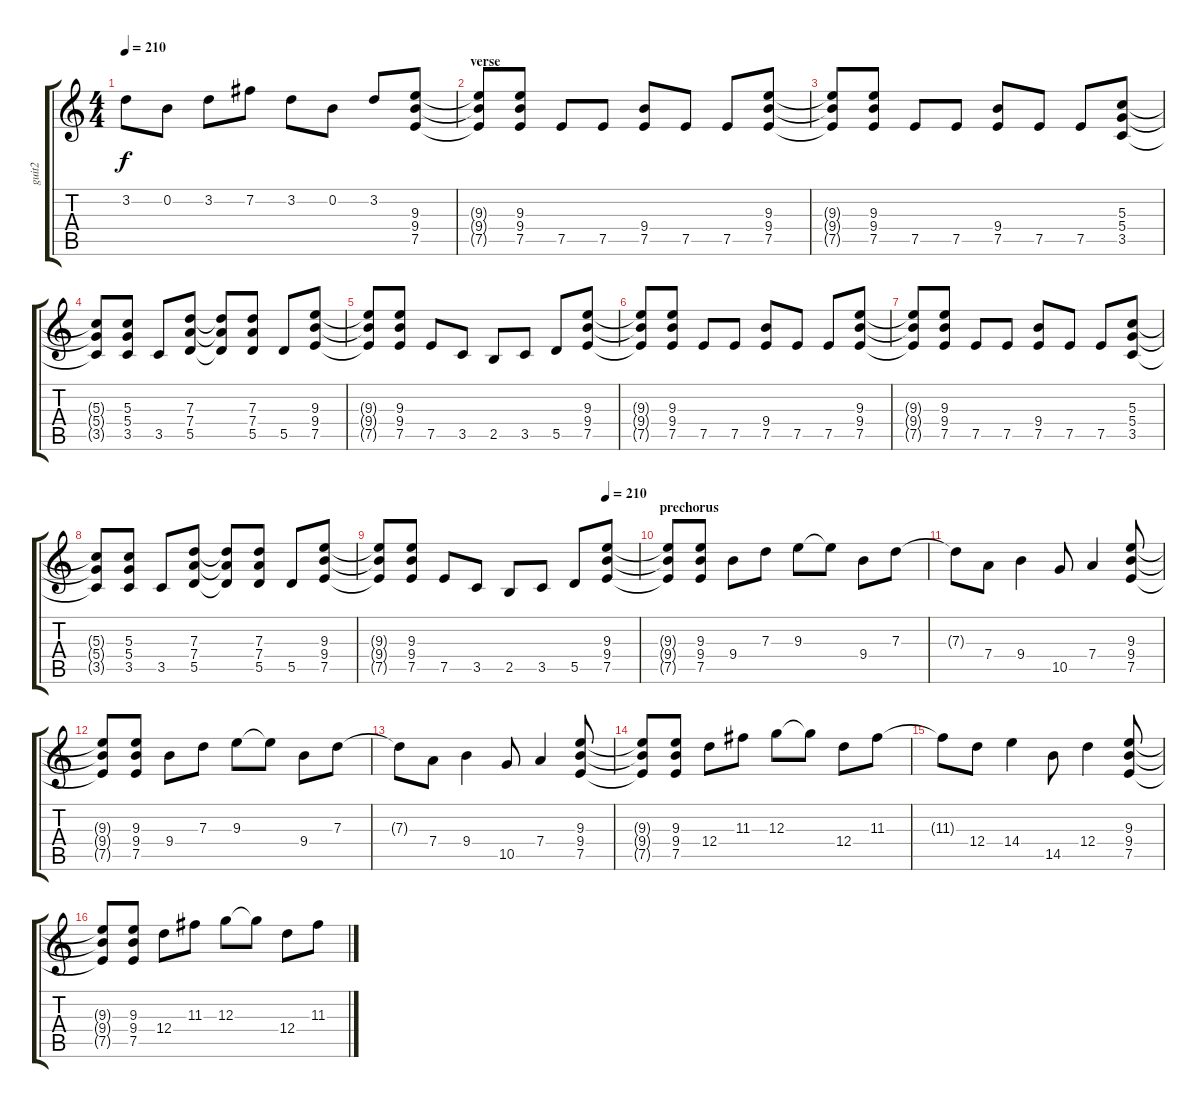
\track ("guit2" "guit2") {instrument distortionguitar}
\staff {score tabs}
\tuning (E4 B3 G3 D3 A2 E2) {hide}
\ts (4 4)
\tempo 210
\clef g2
\ks c
3.2.8{dy f} 0.2.8 3.2.8 7.2.8 3.2.8 0.2.8 3.2.8 (9.3 9.4 7.5).8 |
\section ("" "verse")
(9.3{t} 9.4{t} 7.5{t}).8 (9.3 9.4 7.5).8 7.5.8 7.5.8 (9.4 7.5).8 7.5.8 7.5.8 (9.3 9.4 7.5).8 |
(9.3{t} 9.4{t} 7.5{t}).8 (9.3 9.4 7.5).8 7.5.8 7.5.8 (9.4 7.5).8 7.5.8 7.5.8 (5.3 5.4 3.5).8 |
(5.3{t} 5.4{t} 3.5{t}).8 (5.3 5.4 3.5).8 3.5.8 (7.3 7.4 5.5).8 (7.3{t} 7.4{t} 5.5{t}).8 (7.3 7.4 5.5).8 5.5.8 (9.3 9.4 7.5).8 |
(9.3{t} 9.4{t} 7.5{t}).8 (9.3 9.4 7.5).8 7.5.8 3.5.8 2.5.8 3.5.8 5.5.8 (9.3 9.4 7.5).8 |
(9.3{t} 9.4{t} 7.5{t}).8 (9.3 9.4 7.5).8 7.5.8 7.5.8 (9.4 7.5).8 7.5.8 7.5.8 (9.3 9.4 7.5).8 |
(9.3{t} 9.4{t} 7.5{t}).8 (9.3 9.4 7.5).8 7.5.8 7.5.8 (9.4 7.5).8 7.5.8 7.5.8 (5.3 5.4 3.5).8 |
(5.3{t} 5.4{t} 3.5{t}).8 (5.3 5.4 3.5).8 3.5.8 (7.3 7.4 5.5).8 (7.3{t} 7.4{t} 5.5{t}).8 (7.3 7.4 5.5).8 5.5.8 (9.3 9.4 7.5).8 |
\tempo (210 0.875)
(9.3{t} 9.4{t} 7.5{t}).8 (9.3 9.4 7.5).8 7.5.8 3.5.8 2.5.8 3.5.8 5.5.8 (9.3 9.4 7.5).8 |
\section ("" "prechorus")
(9.3{t} 9.4{t} 7.5{t}).8 (9.3 9.4 7.5).8 9.4.8 7.3.8 9.3.8 9.3{t}.8 9.4.8 7.3.8 |
7.3{t}.8 7.4.8 9.4.4 10.5.8 7.4.4 (9.3 9.4 7.5).8 |
(9.3{t} 9.4{t} 7.5{t}).8 (9.3 9.4 7.5).8 9.4.8 7.3.8 9.3.8 9.3{t}.8 9.4.8 7.3.8 |
7.3{t}.8 7.4.8 9.4.4 10.5.8 7.4.4 (9.3 9.4 7.5).8 |
(9.3{t} 9.4{t} 7.5{t}).8 (9.3 9.4 7.5).8 12.4.8 11.3.8 12.3.8 12.3{t}.8 12.4.8 11.3.8 |
11.3{t}.8 12.4.8 14.4.4 14.5.8 12.4.4 (9.3 9.4 7.5).8 |
(9.3{t} 9.4{t} 7.5{t}).8 (9.3 9.4 7.5).8 12.4.8 11.3.8 12.3.8 12.3{t}.8 12.4.8 11.3.8
